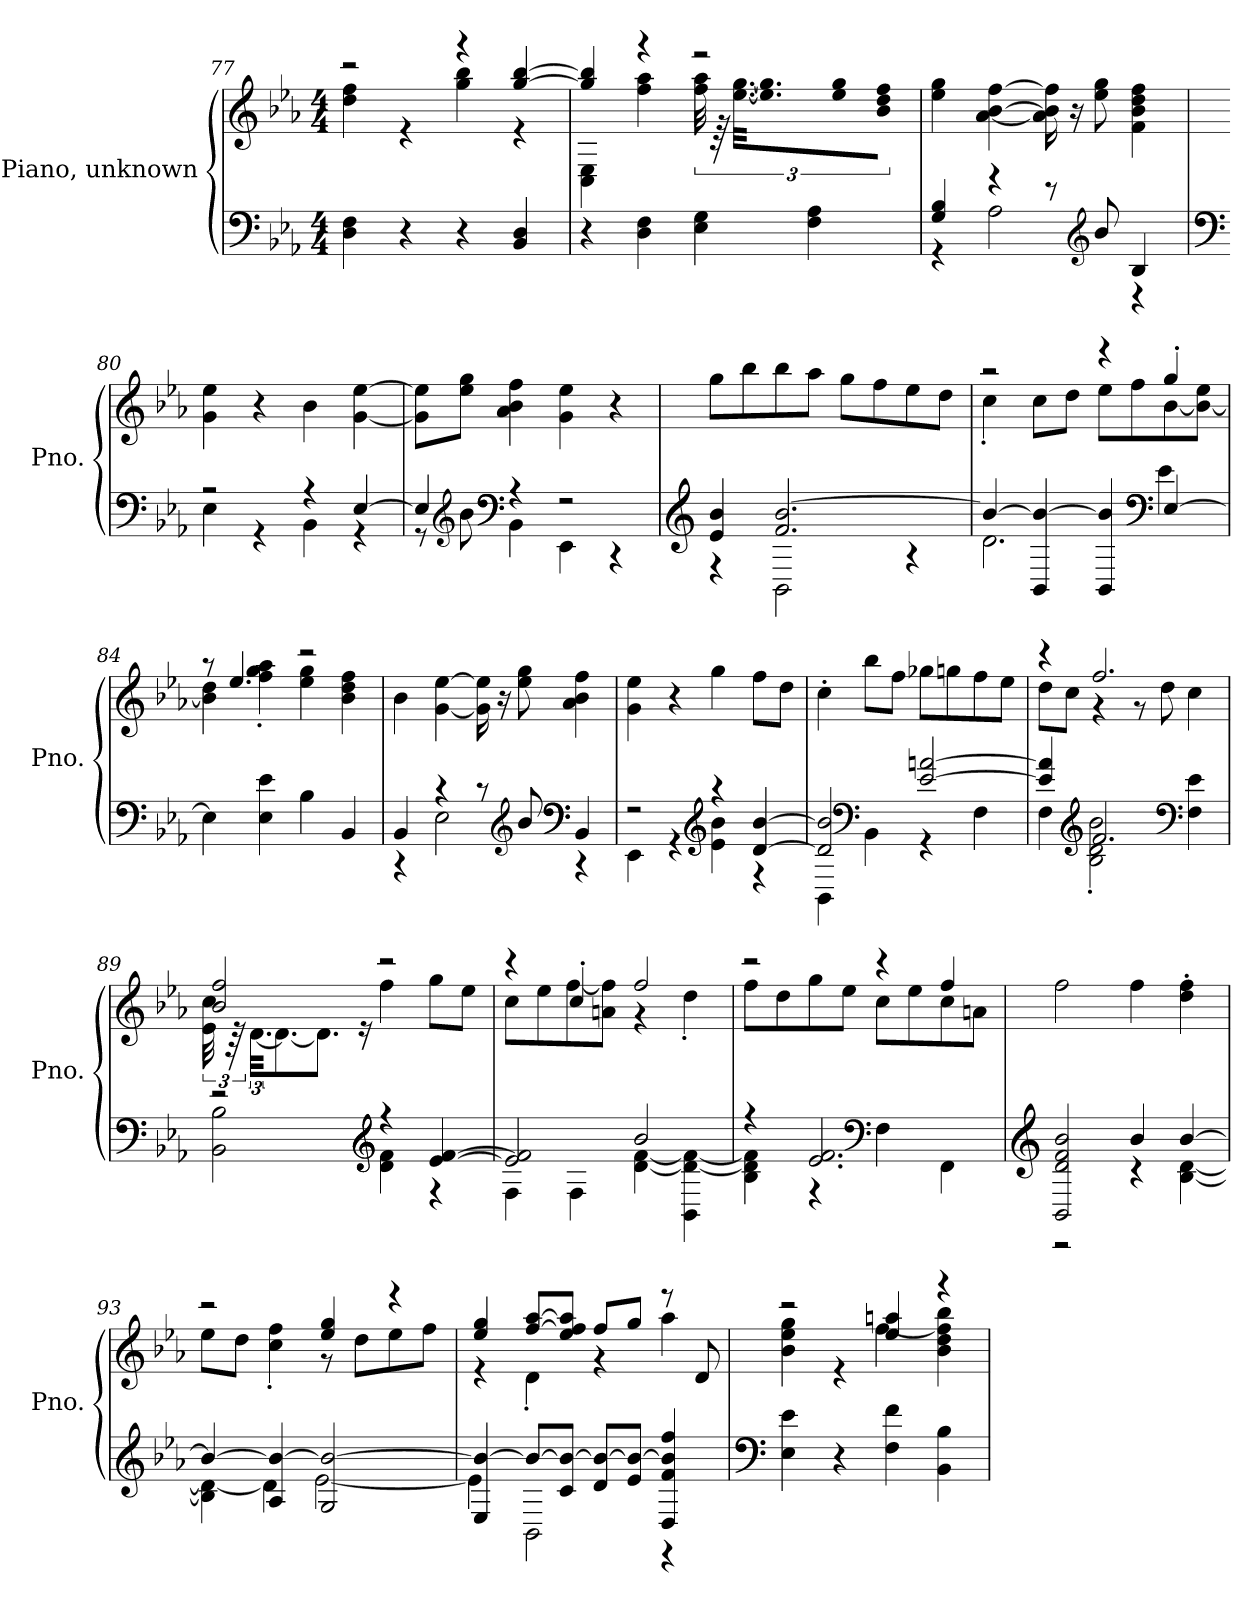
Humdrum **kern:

**kern	**kern
*part1	*part1
*staff2	*staff1
*I"Piano, unknown	*
*I'Pno.	*
*clefF4	*clefG2
*k[b-e-a-]	*k[b-e-a-]
*M4/4	*M4/4
=77	=77
*	*^
4D\ 4F\	2r	4dd\ 4ff\
4r	.	4r
4r	4r	4gg\ 4bb-\
4BB-/ 4D/	[4gg/ [4bb-/	4r
=78	=78	=78
4r	4gg/] 4bb-/]	4C\ 4E-\
4D\ 4F\	4r	4ff\ 4aa-\
4E-\ 4G\	2r	48ff\ 48aa-\
.	.	96r
.	.	[48.ee-\ [48.gg\KKL
.	.	8.ee-\] 8.gg\]
4F\ 4A-\	.	8ee-\ 8gg\
.	.	8b-\ 8dd\ 8ff\J
*	*v	*v
!!LO:PB:g=z
=79	=79
*^	*
4G/ 4B-/	4r	4ee-\ 4gg\
4r	2A-\	[4a-\ [4b-\ [4ff\
8r	.	16a-\] 16b-\] 16ff\]
.	.	16r
*clefG2	*	*
8b-/	.	8ee-\ 8gg\
4B-/	4r	4f\ 4b-\ 4dd\ 4ff\
=80	=80	=80
*clefF4	*	*
2r	4E-\	4g\ 4ee-\
.	4r	4r
4r	4BB-\	4b-\
[4E-/	4r	[4g\ [4ee-\
=81	=81	=81
4E-/]	8r	8g\] 8ee-\]L
*clefG2	*	*
.	8b-\	8ee-\ 8gg\J
*clefF4	*	*
4r	4BB-\	4a-\ 4b-\ 4ff\
2r	4EE-\	4g\ 4ee-\
.	4r	4r
=82	=82	=82
*clefG2	*	*
4e-/ 4b-/	4r	8gg\L
.	.	8bb-\
2.f/ [2.b-/	2BB-\	8bb-\
.	.	8aa-\J
.	.	8gg\L
.	.	8ff\
.	4r	8ee-\
.	.	8dd\J
!!LO:LB:g=z
=83	=83	=83
*	*	*^
4b-/_	2.d\	2r	4cc'\
4BB-/ 4b-/_	.	.	8cc\L
.	.	.	8dd\J
4BB-/ 4b-/]	.	4r	8ee-\L
.	.	.	8ff\
*clefF4	*	*	*
[4E-/	4e-\	4gg'/	[8b-\
.	.	.	8b-\_ 8ee-\J
*v	*v	*	*
=84	=84	=84
4E-\]	8r	4b-\] 4dd\
.	4.ee-/	.
4E-\ 4e-\	.	4ff\' 4gg\' 4aa-\'
4B-\	2r	4ee-\ 4gg\
4BB-/	.	4b-\ 4dd\ 4ff\
*	*v	*v
=85	=85
*^	*
4BB-/	4r	4b-\
4r	2E-\	[4g\ [4ee-\
8r	.	16g\] 16ee-\]
.	.	16r
*clefG2	*	*
8b-/	.	8ee-\ 8gg\
*clefF4	*	*
4BB-/	4r	4a-\ 4b-\ 4ff\
=86	=86	=86
2r	4EE-\	4g\ 4ee-\
.	4r	4r
*clefG2	*	*
4r	4e-\ 4b-\	4gg\
[4d/ [4b-/	4r	8ff\L
.	.	8dd\J
!!LO:LB:g=z
=87	=87	=87
2d/] 2b-/]	4BB-\	4cc'\
*clefF4	*	*
.	4BB-\	8bb-\L
.	.	8ff\J
[2e-/ [2an/	4r	8gg-X\L
.	.	8ggn\
.	4F\	8ff\
.	.	8ee-\J
=88	=88	=88
*	*	*^
4e-/] 4a/]	4F\	4r	8dd\L
.	.	.	8cc\J
*clefG2	*	*	*
2.f/	2B-\' 2d\' 2b-\'	2.ff/	4r
.	.	.	8r
.	.	.	8dd\
*clefF4	*	*	*
.	4F\ 4e-\	.	4cc\
=89	=89	=89	=89
2r	2BB-\ 2B-\	2b-/ 2ff/	48e-\ 48cc\
.	.	.	96r
.	.	.	[48.d\KKL
.	.	.	8.d\_
.	.	.	8.d\J]
.	.	.	16r
*clefG2	*	*	*
4r	4d\ 4f\	2r	4ff\
[4e-/ [4f/	4r	.	8gg\L
.	.	.	8ee-\J
=90	=90	=90	=90
2e-/] 2f/]	4F\	4r	8cc\L
.	.	.	8ee-\
.	4F\	4cc'/	[8ff\
.	.	.	8an\ 8ff\]J
2b-/	[4d\ [4f\	2ff/	4r
.	4BB-\ 4d\_ 4f\_	.	4dd'\
!!LO:LB:g=z	!!
=91	=91	=91	=91
4r	4B-\ 4d\] 4f\]	2r	8ff\L
.	.	.	8dd\
2.e-/ 2.f/	4r	.	8gg\
.	.	.	8ee-\J
*clefF4	*	*	*
.	4F\	4r	8cc\L
.	.	.	8ee-\
.	4FF\	4ff/	8cc\
.	.	.	8an\J
*	*	*v	*v
=92	=92	=92
*clefG2	*	*
2BB-/ 2d/ 2f/ 2b-/	2r	2ff\
4b-/	4r	4ff\
[4b-/	[4B-\ [4d\	4dd\' 4ff\'
=93	=93	=93
*	*	*^
4b-/_	4B-\] 4d\_	2r	8ee-\L
.	.	.	8dd\J
4A-/ 4b-/_	4d\]	.	4cc\' 4ff\'
2G/ 2b-/_	[2e-\	4ee-/ 4gg/	8r
.	.	.	8dd\L
.	.	4r	8ee-\
.	.	.	8ff\J
=94	=94	=94	=94
4E-/ 4b-/_	4e-\]	4ee-/ 4gg/	4r
8b-/L_	2BB-\	[8ff/ [8aa-/L	4d'\
8c/ 8b-/_J	.	8ee-/ 8ff/] 8aa-/]J	.
8d/ 8b-/_L	.	8ff/L	4r
8e-/ 8b-/_J	.	8gg/J	.
4D/ 4f/ 4b-/] 4ff/	4r	8r	4aa-\
.	.	8d/	.
*v	*v	*	*
!!LO:LB:g=z	!!
=95	=95	=95
*clefF4	*	*
4E-\ 4e-\	2r	4b-\ 4ee-\ 4gg\
4r	.	4r
4F\ 4f\	4ee-/ 4aan/	[4ff\
4BB-\ 4B-\	4r	4b-\ 4dd\ 4ff\] 4bb-\
*	*v	*v
=	=
*-	*-
